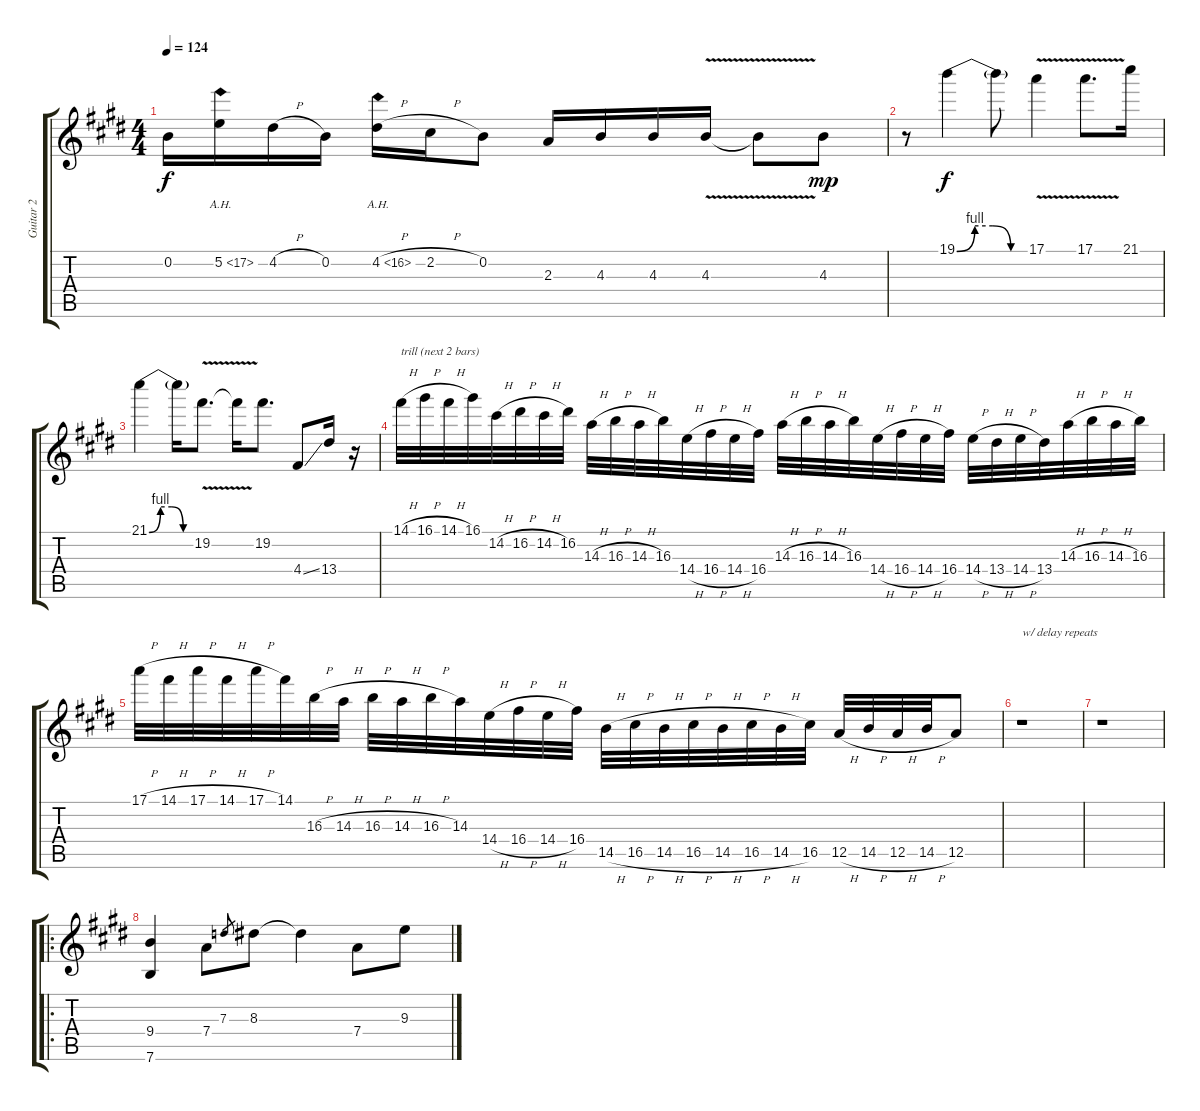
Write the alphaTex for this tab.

\track ("Guitar 2" "Guitar 2") {instrument distortionguitar}
\staff {score tabs}
\tuning (E4 B3 G3 D3 A2 E2) {hide}
\ts (4 4)
\tempo 124
\clef g2
\ks e
0.2.16{dy f} 5.2{ah 12}.16 4.2{h}.16 0.2.16 4.2{ah 12 h}.16 2.2{h}.16 0.2.8 2.3.16 4.3.16 4.3.16 4.3{v}.16 4.3{t}.8 4.3.8{dy mp} |
r.8 19.1{be (custom 0 0 15 4 30 4 45 0 60 0)}.4{dy f} 19.1{t}.8 17.1{v}.4 17.1{v}.8{d} 21.1.16 |
21.1{be (custom 0 0 15 4 30 4 45 0 60 0)}.4 21.1{t}.16 19.2{v}.8{d} 19.2{t}.16 19.2.8{d} 4.4{ss}.8 13.4.16 r.16 |
14.1{h}.32{txt "trill (next 2 bars)"} 16.1{h}.32 14.1{h}.32 16.1.32 14.2{h}.32 16.2{h}.32 14.2{h}.32 16.2.32 14.3{h}.32 16.3{h}.32 14.3{h}.32 16.3.32 14.4{h}.32 16.4{h}.32 14.4{h}.32 16.4.32 14.3{h}.32 16.3{h}.32 14.3{h}.32 16.3.32 14.4{h}.32 16.4{h}.32 14.4{h}.32 16.4.32 14.4{h}.32 13.4{h}.32 14.4{h}.32 13.4.32 14.3{h}.32 16.3{h}.32 14.3{h}.32 16.3.32 |
17.1{h}.32 14.1{h}.32 17.1{h}.32 14.1{h}.32 17.1{h}.32 14.1.32 16.3{h}.32 14.3{h}.32 16.3{h}.32 14.3{h}.32 16.3{h}.32 14.3.32 14.4{h}.32 16.4{h}.32 14.4{h}.32 16.4.32 14.5{h}.32 16.5{h}.32 14.5{h}.32 16.5{h}.32 14.5{h}.32 16.5{h}.32 14.5{h}.32 16.5.32 12.5{h}.32 14.5{h}.32 12.5{h}.32 14.5{h}.32 12.5.8 |
r.1{txt "w/ delay repeats"} |
r.1 |
\ro
(9.4 7.6).4 7.4.8 7.3.8{gr} 8.3.8 8.3{t}.4 7.4.8 9.3{h}.8
